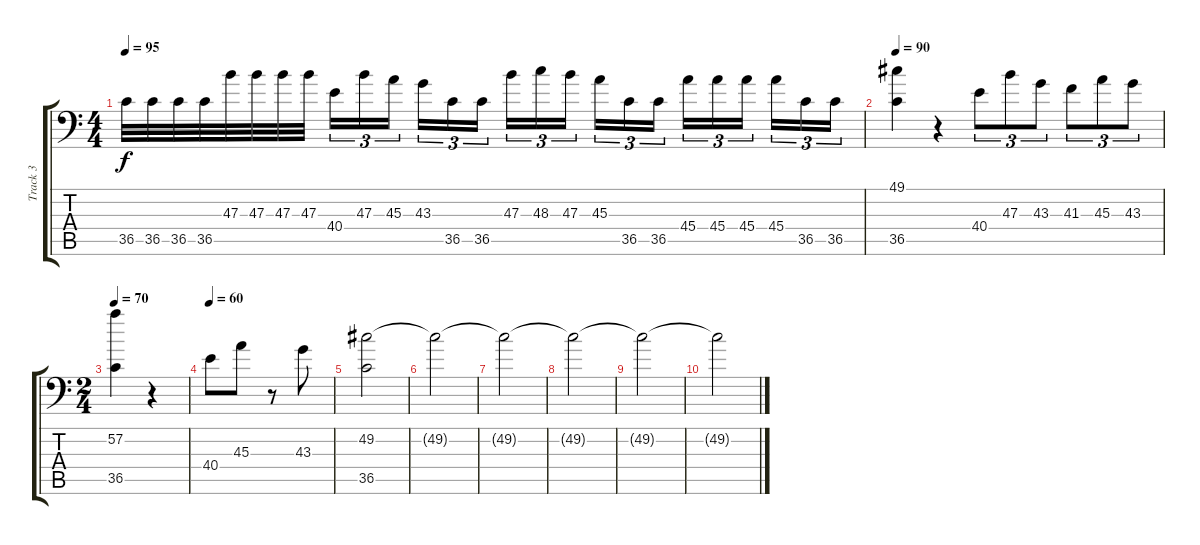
\track ("Track 3" "Track 3") {instrument acousticgrandpiano}
\staff {score tabs}
\tuning (C-1 C-1 C-1 C-1 C-1 C-1) {hide}
\ts (4 4)
\tempo 95
\clef f4
\ks c
36.5.32{dy f} 36.5.32 36.5.32 36.5.32 47.3.32 47.3.32 47.3.32 47.3.32 40.4.16{tu (3 2)} 47.3.16{tu (3 2)} 45.3.16{tu (3 2)} 43.3.16{tu (3 2)} 36.5.16{tu (3 2)} 36.5.16{tu (3 2)} 47.3.16{tu (3 2)} 48.3.16{tu (3 2)} 47.3.16{tu (3 2)} 45.3.16{tu (3 2)} 36.5.16{tu (3 2)} 36.5.16{tu (3 2)} 45.4.16{tu (3 2)} 45.4.16{tu (3 2)} 45.4.16{tu (3 2)} 45.4.16{tu (3 2)} 36.5.16{tu (3 2)} 36.5.16{tu (3 2)} |
\tempo 90
(49.1 36.5).4 r.4 40.4.8{tu (3 2)} 47.3.8{tu (3 2)} 43.3.8{tu (3 2)} 41.3.8{tu (3 2)} 45.3.8{tu (3 2)} 43.3.8{tu (3 2)} |
\ts (2 4)
\tempo 70
(57.2 36.5).4 r.4 |
\tempo 60
40.4.8 45.3.8 r.8 43.3.8 |
(49.2 36.5).2 |
49.2{t}.2 |
49.2{t}.2 |
49.2{t}.2 |
49.2{t}.2 |
49.2{t}.2
